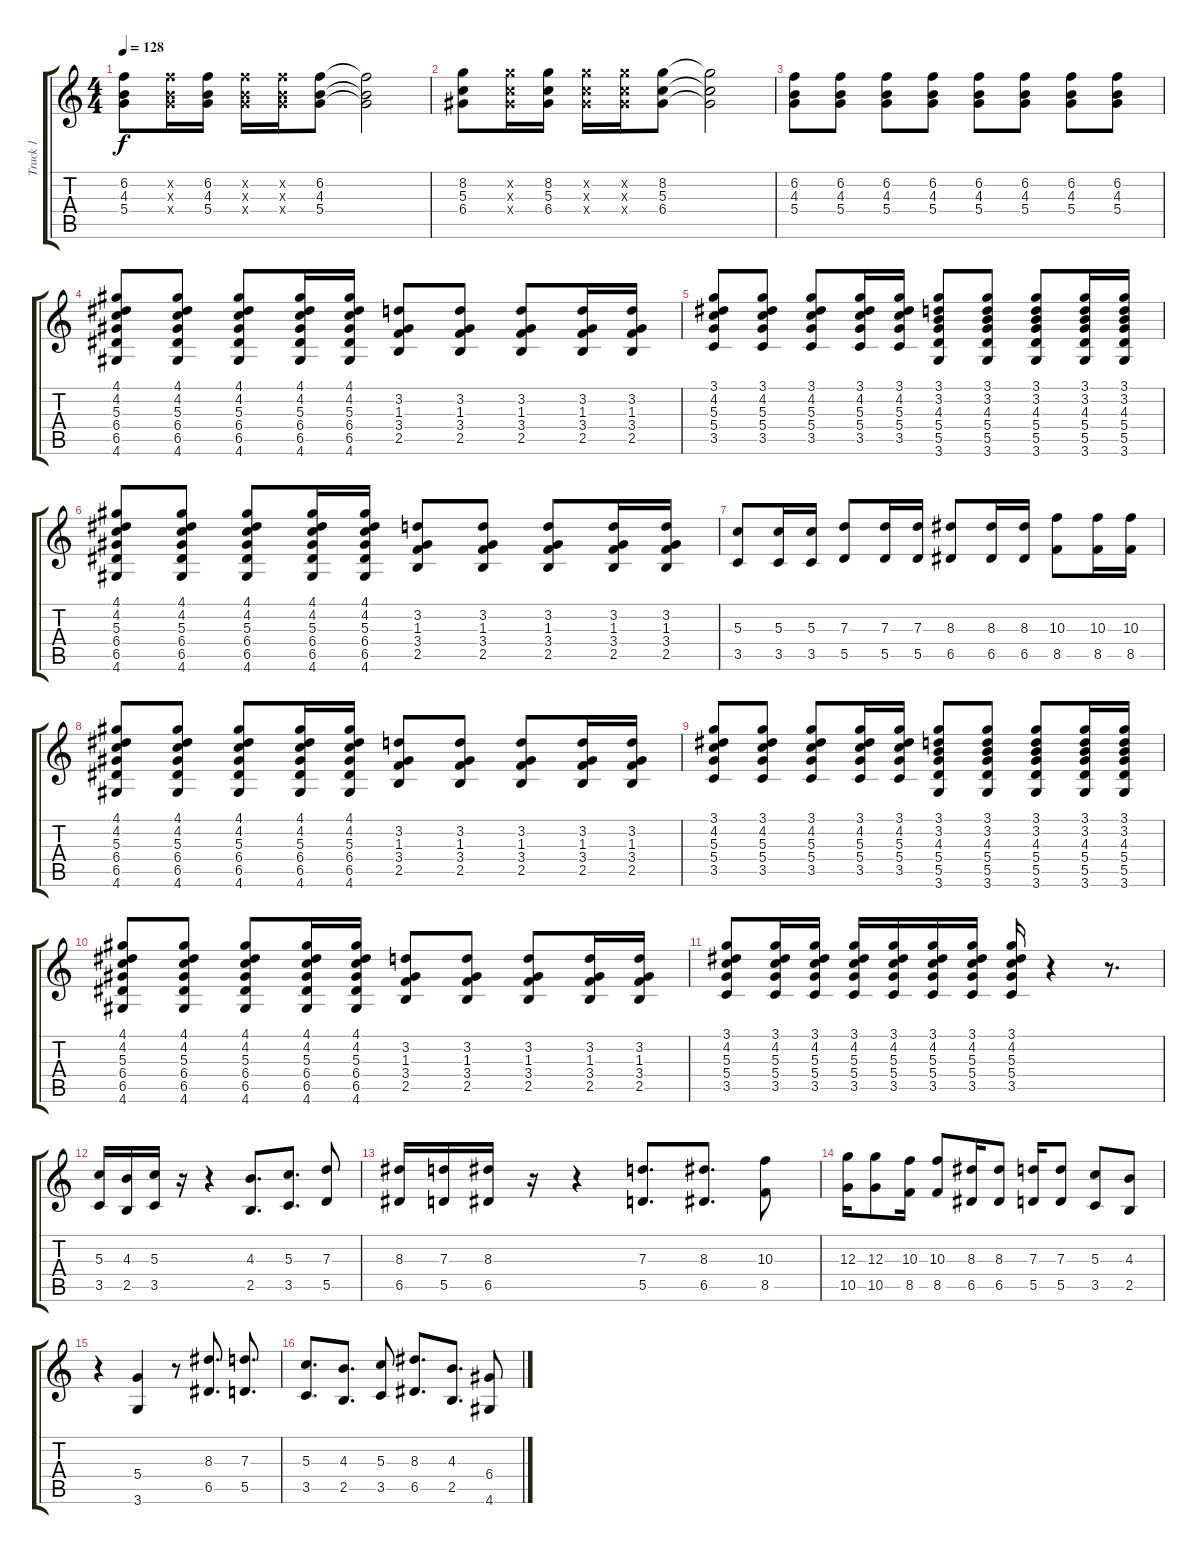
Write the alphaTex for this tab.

\track ("Track 1" "Track 1") {instrument overdrivenguitar}
\staff {score tabs}
\tuning (E4 B3 G3 D3 A2 E2) {hide}
\ts (4 4)
\tempo 128
\clef g2
\ks c
(6.2 4.3 5.4).8{dy f} (6.2{x} 4.3{x} 5.4{x}).16 (6.2 4.3 5.4).16 (6.2{x} 4.3{x} 5.4{x}).16 (6.2{x} 4.3{x} 5.4{x}).16 (6.2 4.3 5.4).8 (6.2{t} 4.3{t} 5.4{t}).2 |
(8.2 5.3 6.4).8 (8.2{x} 5.3{x} 6.4{x}).16 (8.2 5.3 6.4).16 (8.2{x} 5.3{x} 6.4{x}).16 (8.2{x} 5.3{x} 6.4{x}).16 (8.2 5.3 6.4).8 (8.2{t} 5.3{t} 6.4{t}).2 |
(6.2 4.3 5.4).8 (6.2 4.3 5.4).8 (6.2 4.3 5.4).8 (6.2 4.3 5.4).8 (6.2 4.3 5.4).8 (6.2 4.3 5.4).8 (6.2 4.3 5.4).8 (6.2 4.3 5.4).8 |
(4.1 4.2 5.3 6.4 6.5 4.6).8 (4.1 4.2 5.3 6.4 6.5 4.6).8 (4.1 4.2 5.3 6.4 6.5 4.6).8 (4.1 4.2 5.3 6.4 6.5 4.6).16 (4.1 4.2 5.3 6.4 6.5 4.6).16 (3.2 1.3 3.4 2.5).8 (3.2 1.3 3.4 2.5).8 (3.2 1.3 3.4 2.5).8 (3.2 1.3 3.4 2.5).16 (3.2 1.3 3.4 2.5).16 |
(3.1 4.2 5.3 5.4 3.5).8 (3.1 4.2 5.3 5.4 3.5).8 (3.1 4.2 5.3 5.4 3.5).8 (3.1 4.2 5.3 5.4 3.5).16 (3.1 4.2 5.3 5.4 3.5).16 (3.1 3.2 4.3 5.4 5.5 3.6).8 (3.1 3.2 4.3 5.4 5.5 3.6).8 (3.1 3.2 4.3 5.4 5.5 3.6).8 (3.1 3.2 4.3 5.4 5.5 3.6).16 (3.1 3.2 4.3 5.4 5.5 3.6).16 |
(4.1 4.2 5.3 6.4 6.5 4.6).8 (4.1 4.2 5.3 6.4 6.5 4.6).8 (4.1 4.2 5.3 6.4 6.5 4.6).8 (4.1 4.2 5.3 6.4 6.5 4.6).16 (4.1 4.2 5.3 6.4 6.5 4.6).16 (3.2 1.3 3.4 2.5).8 (3.2 1.3 3.4 2.5).8 (3.2 1.3 3.4 2.5).8 (3.2 1.3 3.4 2.5).16 (3.2 1.3 3.4 2.5).16 |
(5.3 3.5).8 (5.3 3.5).16 (5.3 3.5).16 (7.3 5.5).8 (7.3 5.5).16 (7.3 5.5).16 (8.3 6.5).8 (8.3 6.5).16 (8.3 6.5).16 (10.3 8.5).8 (10.3 8.5).16 (10.3 8.5).16 |
(4.1 4.2 5.3 6.4 6.5 4.6).8 (4.1 4.2 5.3 6.4 6.5 4.6).8 (4.1 4.2 5.3 6.4 6.5 4.6).8 (4.1 4.2 5.3 6.4 6.5 4.6).16 (4.1 4.2 5.3 6.4 6.5 4.6).16 (3.2 1.3 3.4 2.5).8 (3.2 1.3 3.4 2.5).8 (3.2 1.3 3.4 2.5).8 (3.2 1.3 3.4 2.5).16 (3.2 1.3 3.4 2.5).16 |
(3.1 4.2 5.3 5.4 3.5).8 (3.1 4.2 5.3 5.4 3.5).8 (3.1 4.2 5.3 5.4 3.5).8 (3.1 4.2 5.3 5.4 3.5).16 (3.1 4.2 5.3 5.4 3.5).16 (3.1 3.2 4.3 5.4 5.5 3.6).8 (3.1 3.2 4.3 5.4 5.5 3.6).8 (3.1 3.2 4.3 5.4 5.5 3.6).8 (3.1 3.2 4.3 5.4 5.5 3.6).16 (3.1 3.2 4.3 5.4 5.5 3.6).16 |
(4.1 4.2 5.3 6.4 6.5 4.6).8 (4.1 4.2 5.3 6.4 6.5 4.6).8 (4.1 4.2 5.3 6.4 6.5 4.6).8 (4.1 4.2 5.3 6.4 6.5 4.6).16 (4.1 4.2 5.3 6.4 6.5 4.6).16 (3.2 1.3 3.4 2.5).8 (3.2 1.3 3.4 2.5).8 (3.2 1.3 3.4 2.5).8 (3.2 1.3 3.4 2.5).16 (3.2 1.3 3.4 2.5).16 |
(3.1 4.2 5.3 5.4 3.5).8 (3.1 4.2 5.3 5.4 3.5).16 (3.1 4.2 5.3 5.4 3.5).16 (3.1 4.2 5.3 5.4 3.5).16 (3.1 4.2 5.3 5.4 3.5).16 (3.1 4.2 5.3 5.4 3.5).16 (3.1 4.2 5.3 5.4 3.5).16 (3.1 4.2 5.3 5.4 3.5).16 r.4 r.8{d} |
(5.3 3.5).16 (4.3 2.5).16 (5.3 3.5).16 r.16 r.4 (4.3 2.5).8{d} (5.3 3.5).8{d} (7.3 5.5).8 |
(8.3 6.5).16 (7.3 5.5).16 (8.3 6.5).16 r.16 r.4 (7.3 5.5).8{d} (8.3 6.5).8{d} (10.3 8.5).8 |
(12.3 10.5).16 (12.3 10.5).8 (10.3 8.5).16 (10.3 8.5).8 (8.3 6.5).16 (8.3 6.5).8 (7.3 5.5).16 (7.3 5.5).8 (5.3 3.5).8 (4.3 2.5).8 |
r.4 (5.4 3.6).4 r.8 (8.3 6.5).8{d} (7.3 5.5).8{d} |
(5.3 3.5).8{d} (4.3 2.5).8{d} (5.3 3.5).8 (8.3 6.5).8{d} (4.3 2.5).8{d} (6.4 4.6).8
